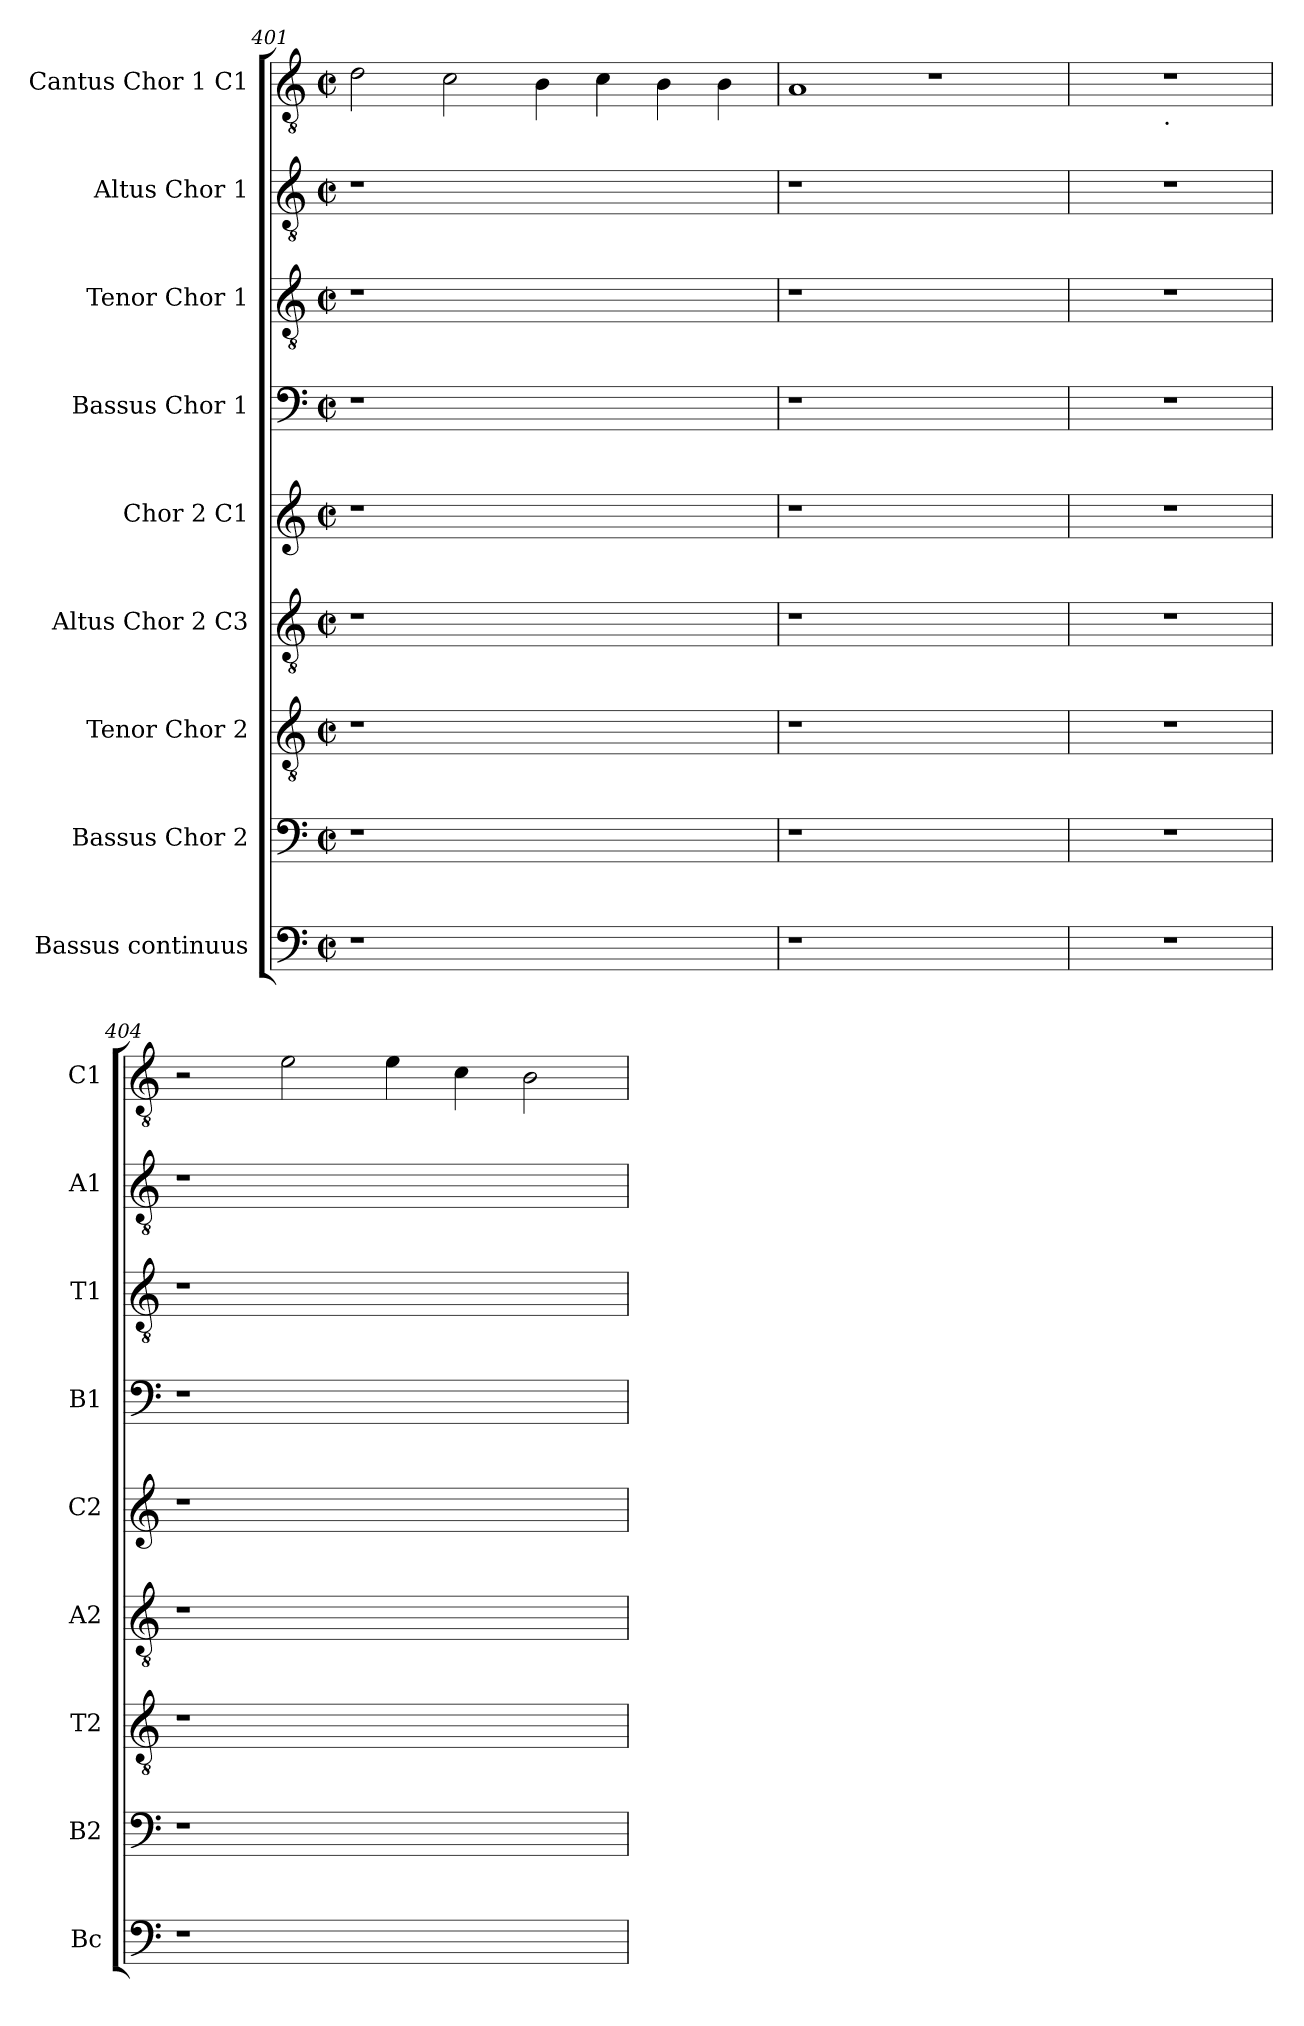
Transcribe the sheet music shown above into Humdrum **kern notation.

**kern	**kern	**kern	**kern	**kern	**kern	**kern	**kern	**kern
*part9	*part8	*part7	*part6	*part5	*part4	*part3	*part2	*part1
*staff9	*staff8	*staff7	*staff6	*staff5	*staff4	*staff3	*staff2	*staff1
*I"Bassus continuus	*I"Bassus Chor 2	*I"Tenor Chor 2	*I"Altus Chor 2 C3	*I"Chor 2 C1	*I"Bassus Chor 1	*I"Tenor Chor 1	*I"Altus Chor 1	*I"Cantus Chor 1 C1
*I'Bc	*I'B2	*I'T2	*I'A2	*I'C2	*I'B1	*I'T1	*I'A1	*I'C1
!!LO:LB:g=z
*clefF4	*clefF4	*clefGv2	*clefGv2	*clefG2	*clefF4	*clefGv2	*clefGv2	*clefGv2
*ITrd7c12	*	*	*	*	*	*	*	*
*k[]	*k[]	*k[]	*k[]	*k[]	*k[]	*k[]	*k[]	*k[]
*C:	*C:	*C:	*C:	*C:	*C:	*C:	*C:	*C:
*M2/2	*M2/2	*M2/2	*M2/2	*M2/2	*M2/2	*M2/2	*M2/2	*M2/2
*met(c|)	*met(c|)	*met(c|)	*met(c|)	*met(c|)	*met(c|)	*met(c|)	*met(c|)	*met(c|)
=401	=401	=401	=401	=401	=401	=401	=401	=401
1r	1r	1r	1r	1r	1r	1r	1r	2d\
.	.	.	.	.	.	.	.	2c\
1ryy	1ryy	1ryy	1ryy	1ryy	1ryy	1ryy	1ryy	4B\
.	.	.	.	.	.	.	.	4c\
.	.	.	.	.	.	.	.	4B\
.	.	.	.	.	.	.	.	4B\
=402	=402	=402	=402	=402	=402	=402	=402	=402
1r	1r	1r	1r	1r	1r	1r	1r	1A
1ryy	1ryy	1ryy	1ryy	1ryy	1ryy	1ryy	1ryy	1r
=403	=403	=403	=403	=403	=403	=403	=403	=403
*	*	*	*	*	*	*	*	*^
1r	1r	1r	1r	1r	1r	1r	1r	1r	4...ryy
!	!	!	!	!	!	!	!	!	!LO:TX:b:t=.
.	.	.	.	.	.	.	.	.	2ryy
.	.	.	.	.	.	.	.	.	32ryy
*	*	*	*	*	*	*	*	*v	*v
=404	=404	=404	=404	=404	=404	=404	=404	=404
1r	1r	1r	1r	1r	1r	1r	1r	2r
.	.	.	.	.	.	.	.	2e\
1ryy	1ryy	1ryy	1ryy	1ryy	1ryy	1ryy	1ryy	4e\
.	.	.	.	.	.	.	.	4c\
.	.	.	.	.	.	.	.	2B\
=	=	=	=	=	=	=	=	=
*-	*-	*-	*-	*-	*-	*-	*-	*-
